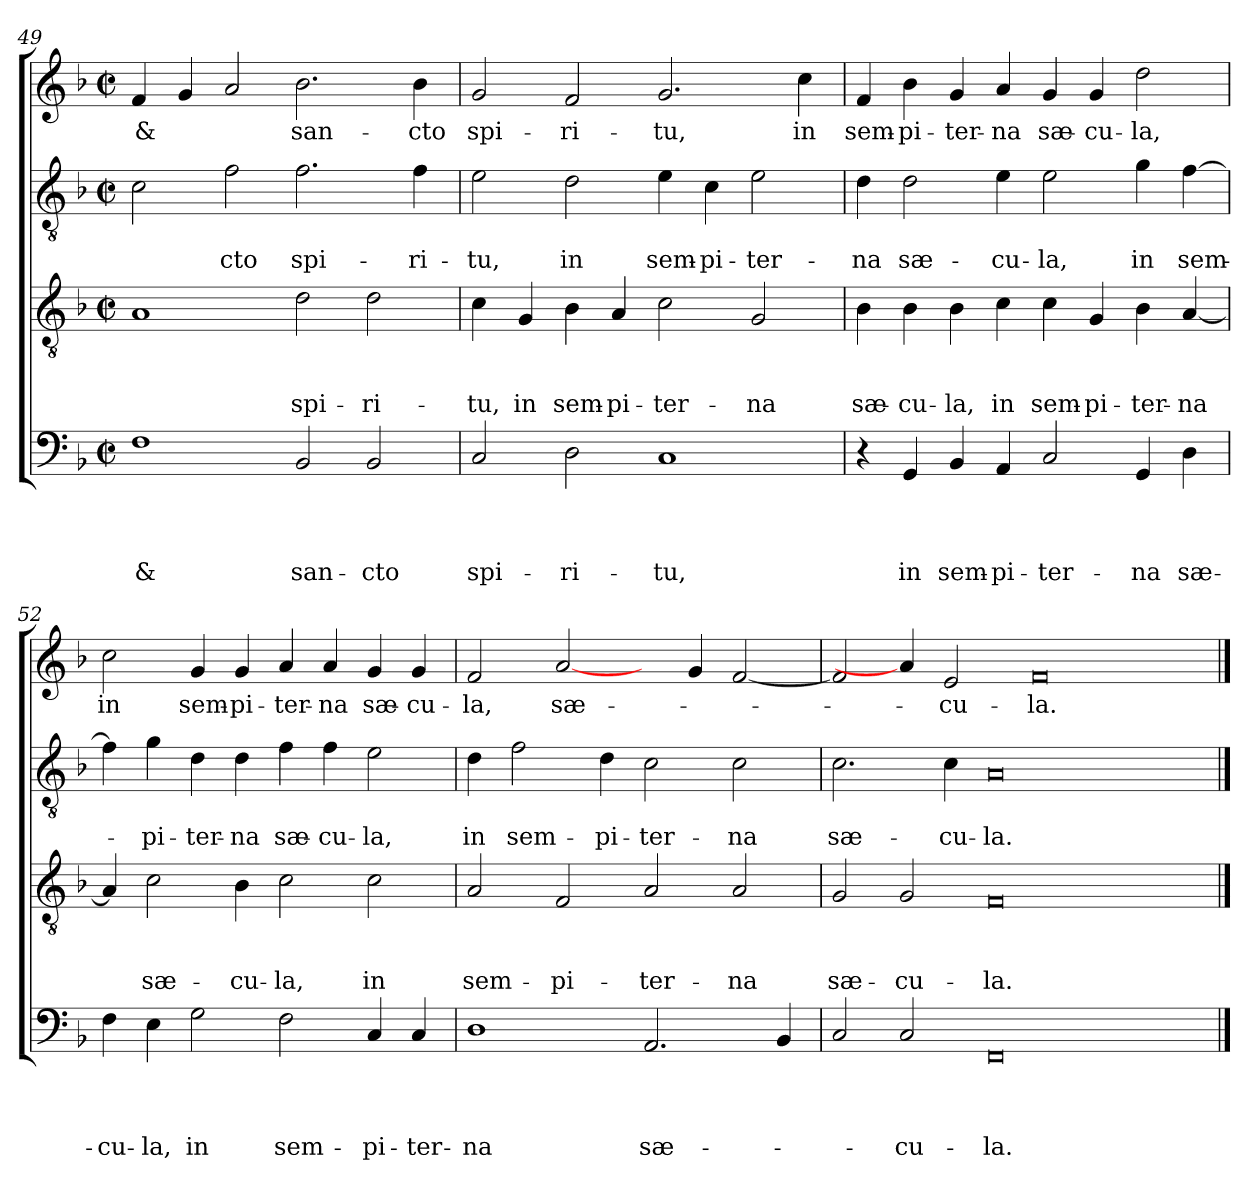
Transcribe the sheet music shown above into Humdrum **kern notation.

**kern	**text	**text	**text	**text	**kern	**text	**text	**text	**kern	**text	**text	**kern	**text
*part4	*part4	*part4	*part4	*part4	*part3	*part3	*part3	*part3	*part2	*part2	*part2	*part1	*part1
*staff4	*staff4	*staff4	*staff4	*staff4	*staff3	*staff3	*staff3	*staff3	*staff2	*staff2	*staff2	*staff1	*staff1
*clefF4	*	*	*	*	*clefGv2	*	*	*	*clefGv2	*	*	*clefG2	*
*k[b-]	*	*	*	*	*k[b-]	*	*	*	*k[b-]	*	*	*k[b-]	*
*F:	*	*	*	*	*F:	*	*	*	*F:	*	*	*F:	*
*M2/2	*	*	*	*	*M2/2	*	*	*	*M2/2	*	*	*M2/2	*
*met(c|)	*	*	*	*	*met(c|)	*	*	*	*met(c|)	*	*	*met(c|)	*
=49	=49	=49	=49	=49	=49	=49	=49	=49	=49	=49	=49	=49	=49
!	!	!	!	!LO:LY:b	!	!	!	!	!	!	!	!	!LO:LY:b
1F	.	.	.	&	1A	.	.	.	2c\	.	.	4f/	&
.	.	.	.	.	.	.	.	.	.	.	.	4g/	.
!	!	!	!	!	!	!	!	!	!	!	!LO:LY:b	!	!
.	.	.	.	.	.	.	.	.	2f\	.	-cto	2a/	.
!	!	!	!	!LO:LY:b	!	!	!	!LO:LY:b	!	!	!LO:LY:b	!	!LO:LY:b
2BB-/	.	.	.	san-	2d\	.	.	spi-	2.f\	.	spi-	2.b-\	san-
!	!	!	!	!LO:LY:b	!	!	!	!LO:LY:b	!	!	!	!	!
2BB-/	.	.	.	-cto	2d\	.	.	-ri-	.	.	.	.	.
!	!	!	!	!	!	!	!	!	!	!	!LO:LY:b	!	!LO:LY:b
.	.	.	.	.	.	.	.	.	4f\	.	-ri-	4b-\	-cto
=50	=50	=50	=50	=50	=50	=50	=50	=50	=50	=50	=50	=50	=50
!	!	!	!	!LO:LY:b	!	!	!	!LO:LY:b	!	!	!LO:LY:b	!	!LO:LY:b
2C/	.	.	.	spi-	4c\	.	.	-tu,	2e\	.	-tu,	2g/	spi-
!	!	!	!	!	!	!	!	!LO:LY:b	!	!	!	!	!
.	.	.	.	.	4G/	.	.	in	.	.	.	.	.
!	!	!	!	!LO:LY:b	!	!	!	!LO:LY:b	!	!	!LO:LY:b	!	!LO:LY:b
2D\	.	.	.	-ri-	4B-\	.	.	sem-	2d\	.	in	2f/	-ri-
!	!	!	!	!	!	!	!	!LO:LY:b	!	!	!	!	!
.	.	.	.	.	4A/	.	.	-pi-	.	.	.	.	.
!	!	!	!	!LO:LY:b	!	!	!	!LO:LY:b	!	!	!LO:LY:b	!	!LO:LY:b
1C	.	.	.	-tu,	2c\	.	.	-ter-	4e\	.	sem-	2.g/	-tu,
!	!	!	!	!	!	!	!	!	!	!	!LO:LY:b	!	!
.	.	.	.	.	.	.	.	.	4c\	.	-pi-	.	.
!	!	!	!	!	!	!	!	!LO:LY:b	!	!	!LO:LY:b	!	!
.	.	.	.	.	2G/	.	.	-na	2e\	.	-ter-	.	.
!	!	!	!	!	!	!	!	!	!	!	!	!	!LO:LY:b
.	.	.	.	.	.	.	.	.	.	.	.	4cc\	in
!!LO:LB:g=z
=51	=51	=51	=51	=51	=51	=51	=51	=51	=51	=51	=51	=51	=51
!	!	!	!	!	!	!	!	!LO:LY:b	!	!	!LO:LY:b	!	!LO:LY:b
4r	.	.	.	.	4B-\	.	.	sæ-	4d\	.	-na	4f/	sem-
!	!	!	!	!LO:LY:b	!	!	!	!LO:LY:b	!	!	!LO:LY:b	!	!LO:LY:b
4GG/	.	.	.	in	4B-\	.	.	-cu-	2d\	.	sæ-	4b-\	-pi-
!	!	!	!	!LO:LY:b	!	!	!	!LO:LY:b	!	!	!	!	!LO:LY:b
4BB-/	.	.	.	sem-	4B-\	.	.	-la,	.	.	.	4g/	-ter-
!	!	!	!	!LO:LY:b	!	!	!	!LO:LY:b	!	!	!LO:LY:b	!	!LO:LY:b
4AA/	.	.	.	-pi-	4c\	.	.	in	4e\	.	-cu-	4a/	-na
!	!	!	!	!LO:LY:b	!	!	!	!LO:LY:b	!	!	!LO:LY:b	!	!LO:LY:b
2C/	.	.	.	-ter-	4c\	.	.	sem-	2e\	.	-la,	4g/	sæ-
!	!	!	!	!	!	!	!	!LO:LY:b	!	!	!	!	!LO:LY:b
.	.	.	.	.	4G/	.	.	-pi-	.	.	.	4g/	-cu-
!	!	!	!	!LO:LY:b	!	!	!	!LO:LY:b	!	!	!LO:LY:b	!	!LO:LY:b
4GG/	.	.	.	-na	4B-\	.	.	-ter-	4g\	.	in	2dd\	-la,
!	!	!	!	!LO:LY:b	!	!	!	!LO:LY:b	!	!	!LO:LY:b	!	!
4D\	.	.	.	sæ-	[4A/	.	.	-na	[4f\	.	sem-	.	.
=52	=52	=52	=52	=52	=52	=52	=52	=52	=52	=52	=52	=52	=52
!	!	!	!	!LO:LY:b	!	!	!	!	!	!	!	!	!LO:LY:b
4F\	.	.	.	-cu-	4A/]	.	.	.	4f\]	.	.	2cc\	in
!	!	!	!	!LO:LY:b	!	!	!	!LO:LY:b	!	!	!LO:LY:b	!	!
4E\	.	.	.	-la,	2c\	.	.	sæ-	4g\	.	-pi-	.	.
!	!	!	!	!LO:LY:b	!	!	!	!	!	!	!LO:LY:b	!	!LO:LY:b
2G\	.	.	.	in	.	.	.	.	4d\	.	-ter-	4g/	sem-
!	!	!	!	!	!	!	!	!LO:LY:b	!	!	!LO:LY:b	!	!LO:LY:b
.	.	.	.	.	4B-\	.	.	-cu-	4d\	.	-na	4g/	-pi-
!	!	!	!	!LO:LY:b	!	!	!	!LO:LY:b	!	!	!LO:LY:b	!	!LO:LY:b
2F\	.	.	.	sem-	2c\	.	.	-la,	4f\	.	sæ-	4a/	-ter-
!	!	!	!	!	!	!	!	!	!	!	!LO:LY:b	!	!LO:LY:b
.	.	.	.	.	.	.	.	.	4f\	.	-cu-	4a/	-na
!	!	!	!	!LO:LY:b	!	!	!	!LO:LY:b	!	!	!LO:LY:b	!	!LO:LY:b
4C/	.	.	.	-pi-	2c\	.	.	in	2e\	.	-la,	4g/	sæ-
!	!	!	!	!LO:LY:b	!	!	!	!	!	!	!	!	!LO:LY:b
4C/	.	.	.	-ter-	.	.	.	.	.	.	.	4g/	-cu-
=53	=53	=53	=53	=53	=53	=53	=53	=53	=53	=53	=53	=53	=53
!	!	!	!	!LO:LY:b	!	!	!	!LO:LY:b	!	!	!LO:LY:b	!	!LO:LY:b
1D	.	.	.	-na	2A/	.	.	sem-	4d\	.	in	2f/	-la,
!	!	!	!	!	!	!	!	!	!	!	!LO:LY:b	!	!
.	.	.	.	.	.	.	.	.	2f\	.	sem-	.	.
!	!	!	!	!	!	!	!	!LO:LY:b	!	!	!	!	!LO:LY:b
.	.	.	.	.	2F/	.	.	-pi-	.	.	.	[2a/	sæ-
!	!	!	!	!	!	!	!	!	!	!	!LO:LY:b	!	!
.	.	.	.	.	.	.	.	.	4d\	.	-pi-	.	.
!	!	!	!	!LO:LY:b	!	!	!	!LO:LY:b	!	!	!LO:LY:b	!	!
2.AA/	.	.	.	sæ-	2A/	.	.	-ter-	2c\	.	-ter-	4ryy	.
.	.	.	.	.	.	.	.	.	.	.	.	4g/	.
!	!	!	!	!	!	!	!	!LO:LY:b	!	!	!LO:LY:b	!	!
.	.	.	.	.	2A/	.	.	-na	2c\	.	-na	[2f/	.
4BB-/	.	.	.	.	.	.	.	.	.	.	.	.	.
=54	=54	=54	=54	=54	=54	=54	=54	=54	=54	=54	=54	=54	=54
!	!	!	!	!	!	!	!	!LO:LY:b	!	!	!LO:LY:b	!	!
2C/	.	.	.	.	2G/	.	.	sæ-	2.c\	.	sæ-	2f/]	.
!	!	!	!	!LO:LY:b	!	!	!	!LO:LY:b	!	!	!	!	!
2C/	.	.	.	-cu-	2G/	.	.	-cu-	.	.	.	4a/]	.
!	!	!	!	!	!	!	!	!	!	!	!LO:LY:b	!	!LO:LY:b
.	.	.	.	.	.	.	.	.	4c\	.	-cu-	2e/	-cu-
!	!	!	!	!LO:LY:b	!	!	!	!LO:LY:b	!	!	!LO:LY:b	!	!
0FF	.	.	.	-la.	0F	.	.	-la.	0A	.	-la.	.	.
!	!	!	!	!	!	!	!	!	!	!	!	!	!LO:LY:b
.	.	.	.	.	.	.	.	.	.	.	.	0f	-la.
4ryy	.	.	.	.	4ryy	.	.	.	4ryy	.	.	.	.
==	==	==	==	==	==	==	==	==	==	==	==	==	==
*-	*-	*-	*-	*-	*-	*-	*-	*-	*-	*-	*-	*-	*-
